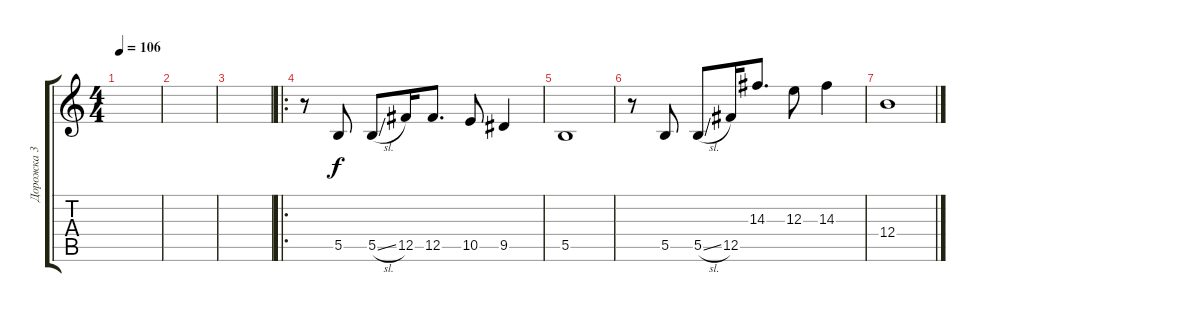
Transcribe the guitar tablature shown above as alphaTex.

\track ("Дорожка 3" "Дорожка 3") {instrument overdrivenguitar}
\staff {score tabs}
\tuning (Db4 Ab3 E3 B2 Gb2 B1) {hide}
\ts (4 4)
\tempo 106
\clef g2
\ks c
|
|
|
\ro
r.8 5.5.8 5.5{sl}.8 12.5.16 12.5.8{d} 10.5.8 9.5.4 |
5.5.1 |
r.8 5.5.8 5.5{sl}.8 12.5.16 14.3.8{d} 12.3.8 14.3.4 |
12.4.1
